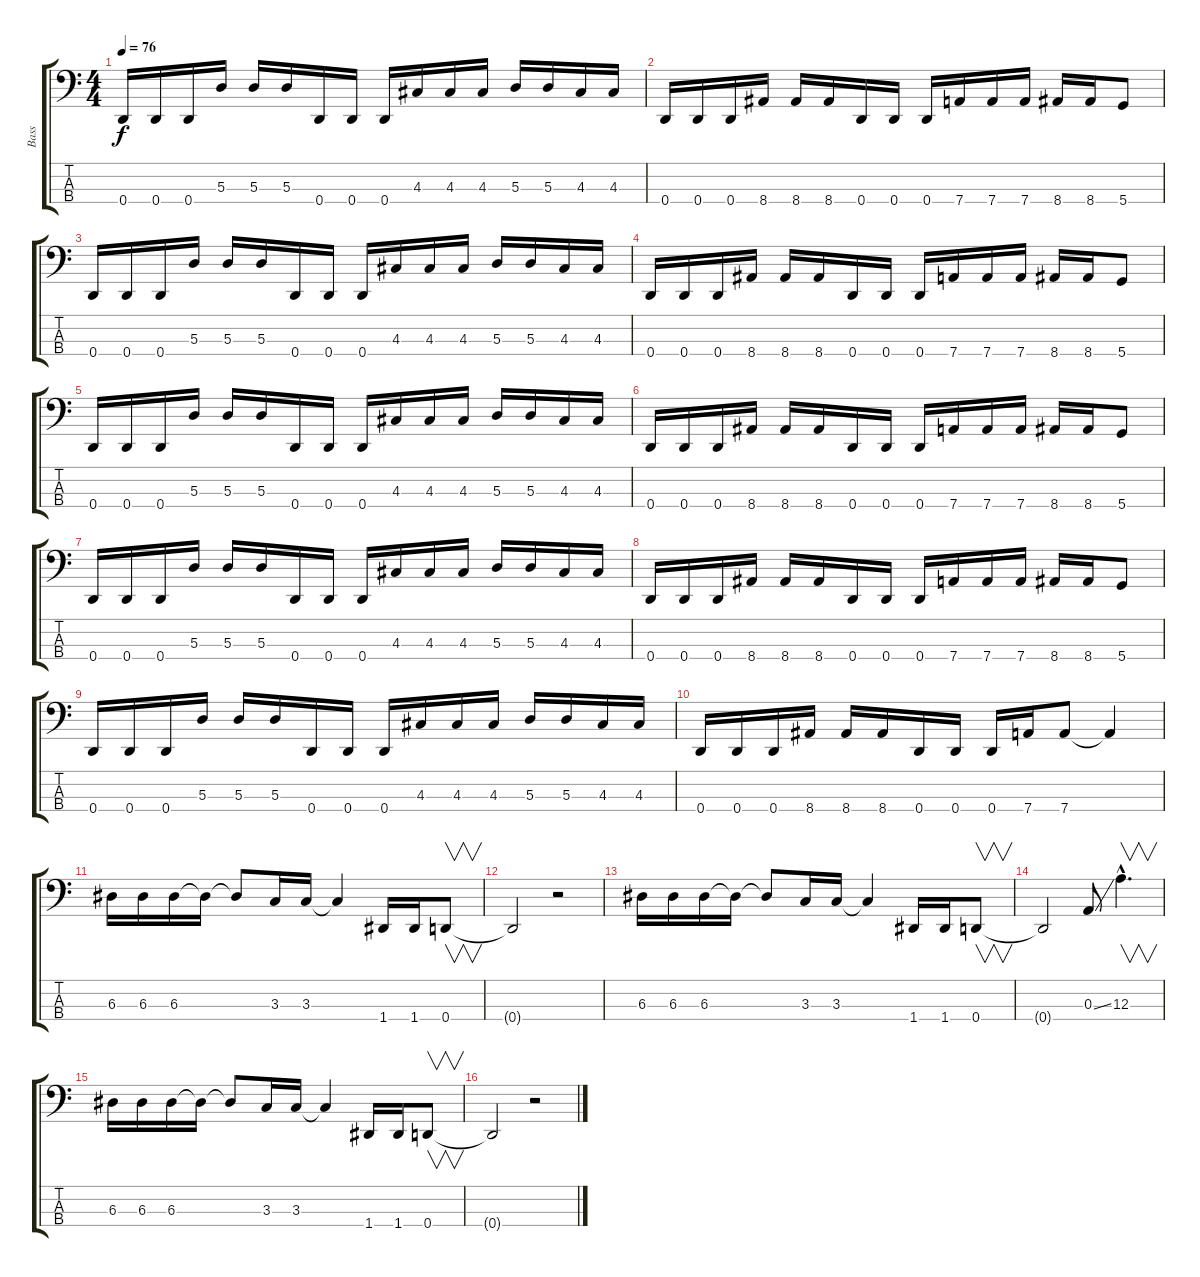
\track ("Bass" "Bass") {instrument slapbass1}
\staff {score tabs}
\tuning (G2 D2 A1 D1) {hide}
\ts (4 4)
\tempo 76
\clef f4
\ks c
0.4.16{dy f} 0.4.16 0.4.16 5.3.16 5.3.16 5.3.16 0.4.16 0.4.16 0.4.16 4.3.16 4.3.16 4.3.16 5.3.16 5.3.16 4.3.16 4.3.16 |
0.4.16 0.4.16 0.4.16 8.4.16 8.4.16 8.4.16 0.4.16 0.4.16 0.4.16 7.4.16 7.4.16 7.4.16 8.4.16 8.4.16 5.4.8 |
0.4.16 0.4.16 0.4.16 5.3.16 5.3.16 5.3.16 0.4.16 0.4.16 0.4.16 4.3.16 4.3.16 4.3.16 5.3.16 5.3.16 4.3.16 4.3.16 |
0.4.16 0.4.16 0.4.16 8.4.16 8.4.16 8.4.16 0.4.16 0.4.16 0.4.16 7.4.16 7.4.16 7.4.16 8.4.16 8.4.16 5.4.8 |
0.4.16 0.4.16 0.4.16 5.3.16 5.3.16 5.3.16 0.4.16 0.4.16 0.4.16 4.3.16 4.3.16 4.3.16 5.3.16 5.3.16 4.3.16 4.3.16 |
0.4.16 0.4.16 0.4.16 8.4.16 8.4.16 8.4.16 0.4.16 0.4.16 0.4.16 7.4.16 7.4.16 7.4.16 8.4.16 8.4.16 5.4.8 |
0.4.16 0.4.16 0.4.16 5.3.16 5.3.16 5.3.16 0.4.16 0.4.16 0.4.16 4.3.16 4.3.16 4.3.16 5.3.16 5.3.16 4.3.16 4.3.16 |
0.4.16 0.4.16 0.4.16 8.4.16 8.4.16 8.4.16 0.4.16 0.4.16 0.4.16 7.4.16 7.4.16 7.4.16 8.4.16 8.4.16 5.4.8 |
0.4.16 0.4.16 0.4.16 5.3.16 5.3.16 5.3.16 0.4.16 0.4.16 0.4.16 4.3.16 4.3.16 4.3.16 5.3.16 5.3.16 4.3.16 4.3.16 |
0.4.16 0.4.16 0.4.16 8.4.16 8.4.16 8.4.16 0.4.16 0.4.16 0.4.16 7.4.16 7.4.8 7.4{t}.4 |
6.3.16 6.3.16 6.3.16 6.3{t}.16 6.3{t}.8 3.3.16 3.3.16 3.3{t}.4 1.4.16 1.4.16 0.4.8{v} |
0.4{t}.2 r.2 |
6.3.16 6.3.16 6.3.16 6.3{t}.16 6.3{t}.8 3.3.16 3.3.16 3.3{t}.4 1.4.16 1.4.16 0.4.8{v} |
0.4{t}.2 0.3{ss}.8 12.3{hac}.4{v d} |
6.3.16 6.3.16 6.3.16 6.3{t}.16 6.3{t}.8 3.3.16 3.3.16 3.3{t}.4 1.4.16 1.4.16 0.4.8{v} |
0.4{t}.2 r.2
